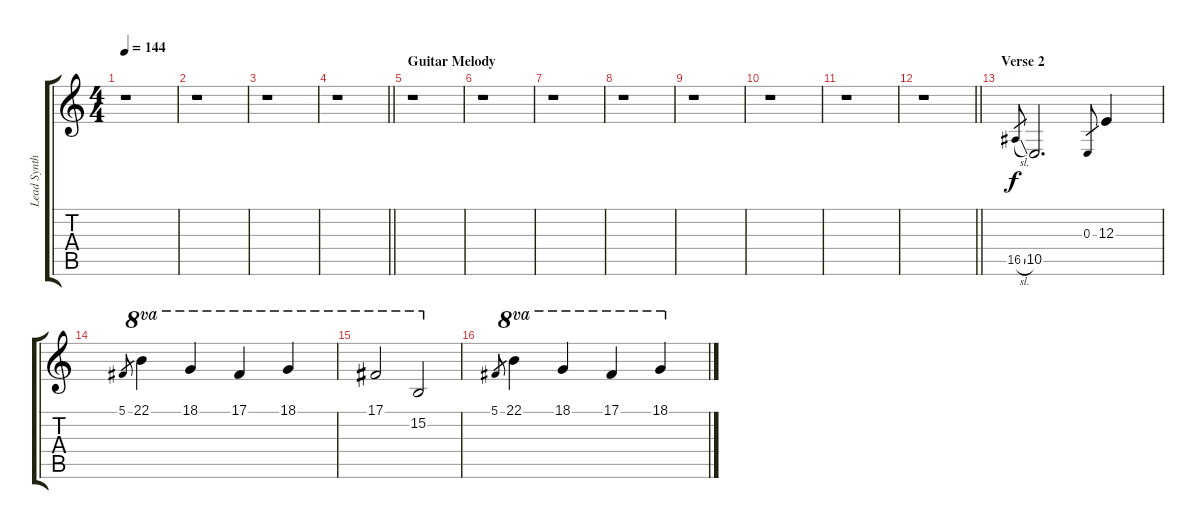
\track ("Lead Synth" "Lead Synth") {instrument lead2sawtooth}
\staff {score tabs}
\tuning (Db4 Ab3 E3 B2 Gb2 B1) {hide}
\ts (4 4)
\tempo 144
\clef g2
\ks c
r.1{dy f} |
r.1 |
r.1 |
\barLineRight lightlight
r.1 |
\section ("" "Guitar Melody")
r.1 |
r.1 |
r.1 |
r.1 |
r.1 |
r.1 |
r.1 |
\barLineRight lightlight
r.1 |
\section ("" "Verse 2")
16.5{sl}.8{gr} 10.5.2{d} 0.3.8{gr} 12.3.4 |
5.1.8{gr} 22.1.4{ot 8va} 18.1.4{ot 8va} 17.1.4{ot 8va} 18.1.4{ot 8va} |
17.1.2{ot 8va} 15.2.2{ot 8va} |
5.1.8{gr} 22.1.4{ot 8va} 18.1.4{ot 8va} 17.1.4{ot 8va} 18.1.4{ot 8va}
